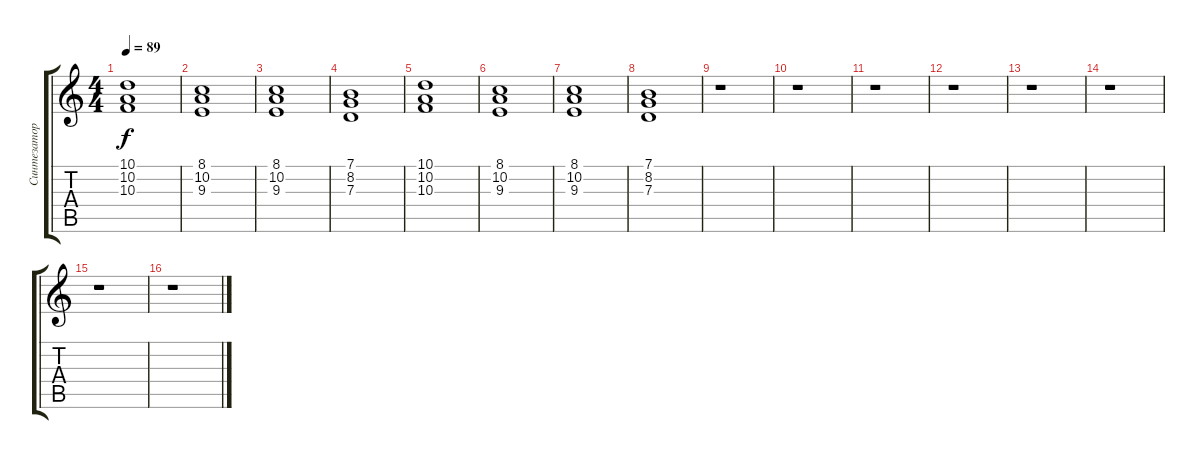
\track ("Синтезатор " "Синтезатор") {instrument stringensemble1}
\staff {score tabs}
\tuning (E4 B3 G3 D3 A2 E2) {hide}
\ts (4 4)
\tempo 89
\clef g2
\ks c
(10.1 10.2 10.3).1{dy f} |
(8.1 10.2 9.3).1 |
(8.1 10.2 9.3).1 |
(7.1 8.2 7.3).1 |
(10.1 10.2 10.3).1 |
(8.1 10.2 9.3).1 |
(8.1 10.2 9.3).1 |
(7.1 8.2 7.3).1 |
r.1 |
r.1 |
r.1 |
r.1 |
r.1 |
r.1 |
r.1 |
r.1
